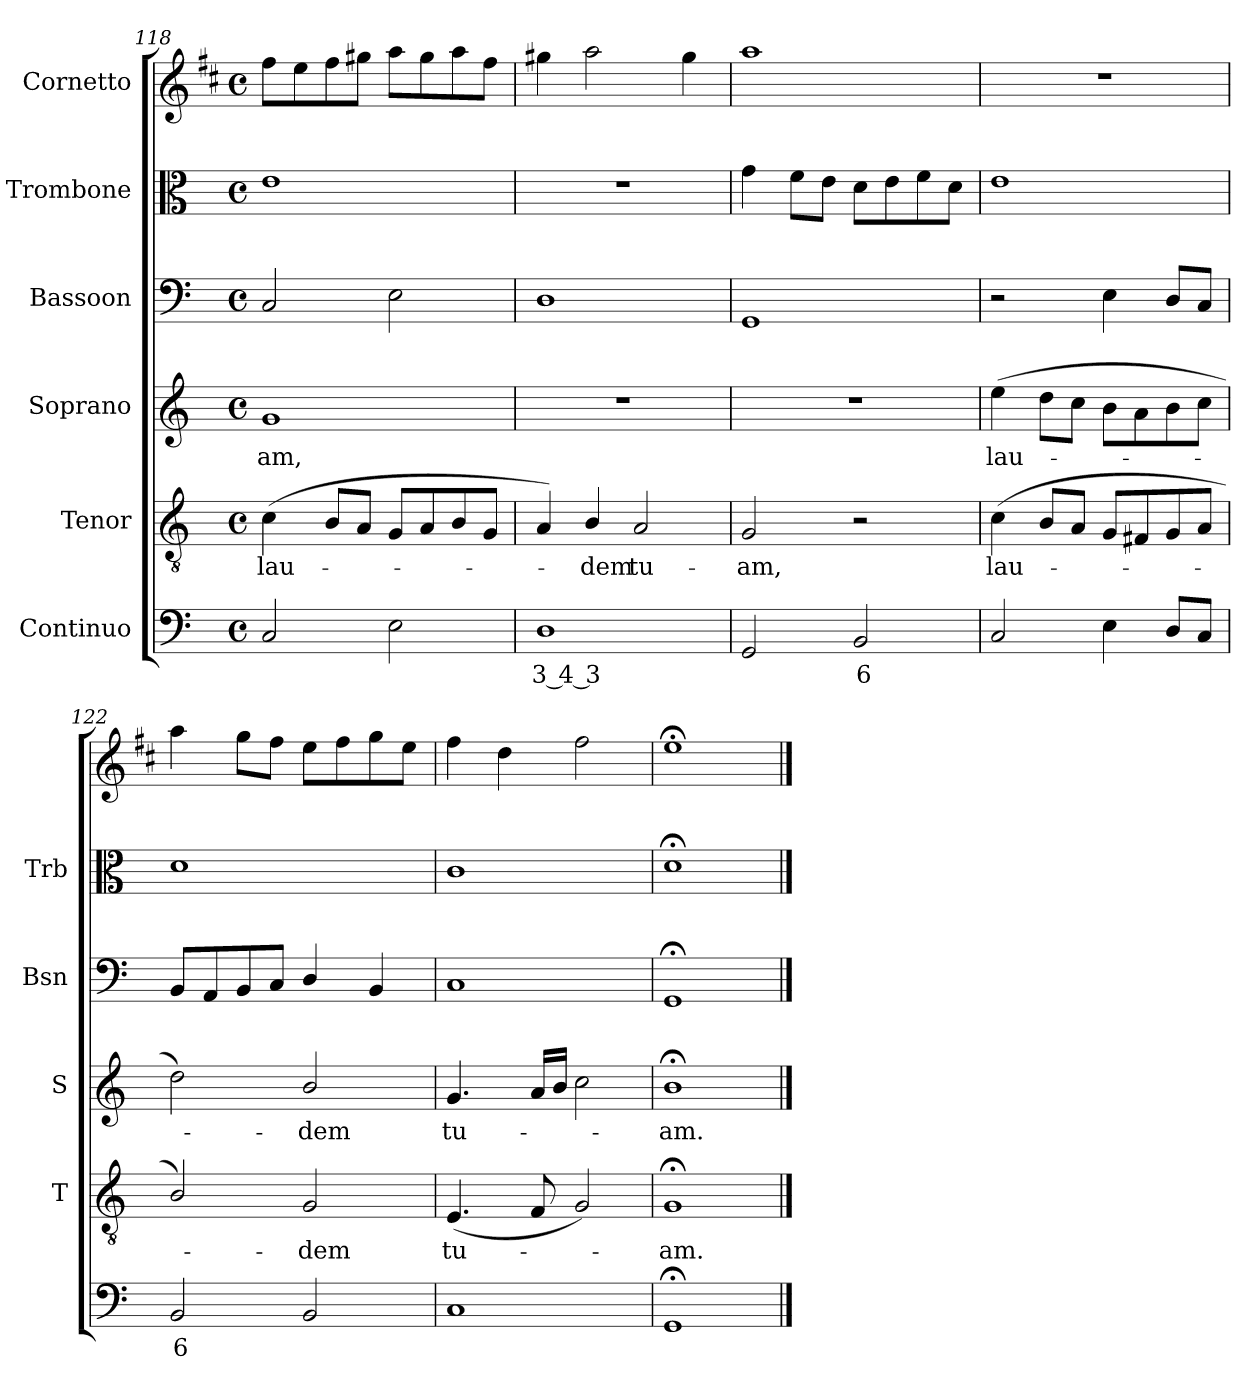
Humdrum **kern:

**kern	**text	**kern	**text	**kern	**text	**kern	**kern	**kern
*part6	*part6	*part5	*part5	*part4	*part4	*part3	*part2	*part1
*staff6	*staff6	*staff5	*staff5	*staff4	*staff4	*staff3	*staff2	*staff1
*I"Continuo	*	*I"Tenor	*	*I"Soprano	*	*I"Bassoon	*I"Trombone	*I"Cornetto
*	*	*I'T	*	*I'S	*	*I'Bsn	*I'Trb	*
*clefF4	*	*clefGv2	*	*clefG2	*	*clefF4	*clefC3	*clefG2
*	*	*	*	*	*	*	*	*ITrd1c2
*k[]	*	*k[]	*	*k[]	*	*k[]	*k[]	*k[]
*C:	*	*C:	*	*C:	*	*C:	*C:	*C:
*M4/4	*	*M4/4	*	*M4/4	*	*M4/4	*M4/4	*M4/4
*met(c)	*	*met(c)	*	*met(c)	*	*met(c)	*met(c)	*met(c)
=118	=118	=118	=118	=118	=118	=118	=118	=118
!	!	!	!LO:LY:b	!	!LO:LY:b	!	!	!
2C	.	(<4c	lau-	1g	-am,	2C	1e	8eeL
.	.	.	.	.	.	.	.	8dd
.	.	8BL	.	.	.	.	.	8ee
.	.	8AJ	.	.	.	.	.	8ff#XJ
2E	.	8GL	.	.	.	2E	.	8ggL
.	.	8A	.	.	.	.	.	8ff#
.	.	8B	.	.	.	.	.	8gg
.	.	8GJ	.	.	.	.	.	8eeJ
=119	=119	=119	=119	=119	=119	=119	=119	=119
!	!LO:LY:b	!	!	!	!	!	!	!
1D	3 4 3	4A)	.	1r	.	1D	1r	4ff#X
!	!	!	!LO:LY:b	!	!	!	!	!
.	.	4B/	dem	.	.	.	.	2gg
!	!	!	!LO:LY:b	!	!	!	!	!
.	.	2A	tu-	.	.	.	.	.
.	.	.	.	.	.	.	.	4ff#
=120	=120	=120	=120	=120	=120	=120	=120	=120
!	!	!	!LO:LY:b	!	!	!	!	!
2GG	.	2G	-am,	1r	.	1GG	4g	1gg
.	.	.	.	.	.	.	8fL	.
.	.	.	.	.	.	.	8eJ	.
!	!LO:LY:b	!	!	!	!	!	!	!
2BB	6	2r	.	.	.	.	8dL	.
.	.	.	.	.	.	.	8e	.
.	.	.	.	.	.	.	8f	.
.	.	.	.	.	.	.	8dJ	.
=121	=121	=121	=121	=121	=121	=121	=121	=121
!	!	!	!LO:LY:b	!	!LO:LY:b	!	!	!
2C	.	(<4c	lau-	(>4ee	lau-	2r	1e	1r
.	.	8BL	.	8ddL	.	.	.	.
.	.	8AJ	.	8ccJ	.	.	.	.
4E	.	8GL	.	8bL	.	4E	.	.
.	.	8F#X	.	8a	.	.	.	.
8DL	.	8G	.	8b	.	8DL	.	.
8CJ	.	8AJ	.	8ccJ	.	8CJ	.	.
=122	=122	=122	=122	=122	=122	=122	=122	=122
!	!LO:LY:b	!	!	!	!	!	!	!
2BB	6	2B/)	.	2dd)	.	8BBL	1d	4gg
.	.	.	.	.	.	8AA	.	.
.	.	.	.	.	.	8BB	.	8ffL
.	.	.	.	.	.	8CJ	.	8eeJ
!	!	!	!LO:LY:b	!	!LO:LY:b	!	!	!
2BB	.	2G	dem	2b/	dem	4D/	.	8ddL
.	.	.	.	.	.	.	.	8ee
.	.	.	.	.	.	4BB	.	8ff
.	.	.	.	.	.	.	.	8ddJ
=123	=123	=123	=123	=123	=123	=123	=123	=123
!	!	!	!LO:LY:b	!	!LO:LY:b	!	!	!
1C	.	(<4.E	tu-	4.g	tu-	1C	1c	4ee
.	.	.	.	.	.	.	.	4cc
.	.	8F	.	16aLL	.	.	.	.
.	.	.	.	16bJJ	.	.	.	.
.	.	2G)	.	2cc	.	.	.	2ee
=124	=124	=124	=124	=124	=124	=124	=124	=124
!	!	!	!LO:LY:b	!	!LO:LY:b	!	!	!
1GG;<	.	1G;<	am.	1b;<	am.	1GG;<	1d;<	1dd;<
==	==	==	==	==	==	==	==	==
*-	*-	*-	*-	*-	*-	*-	*-	*-
